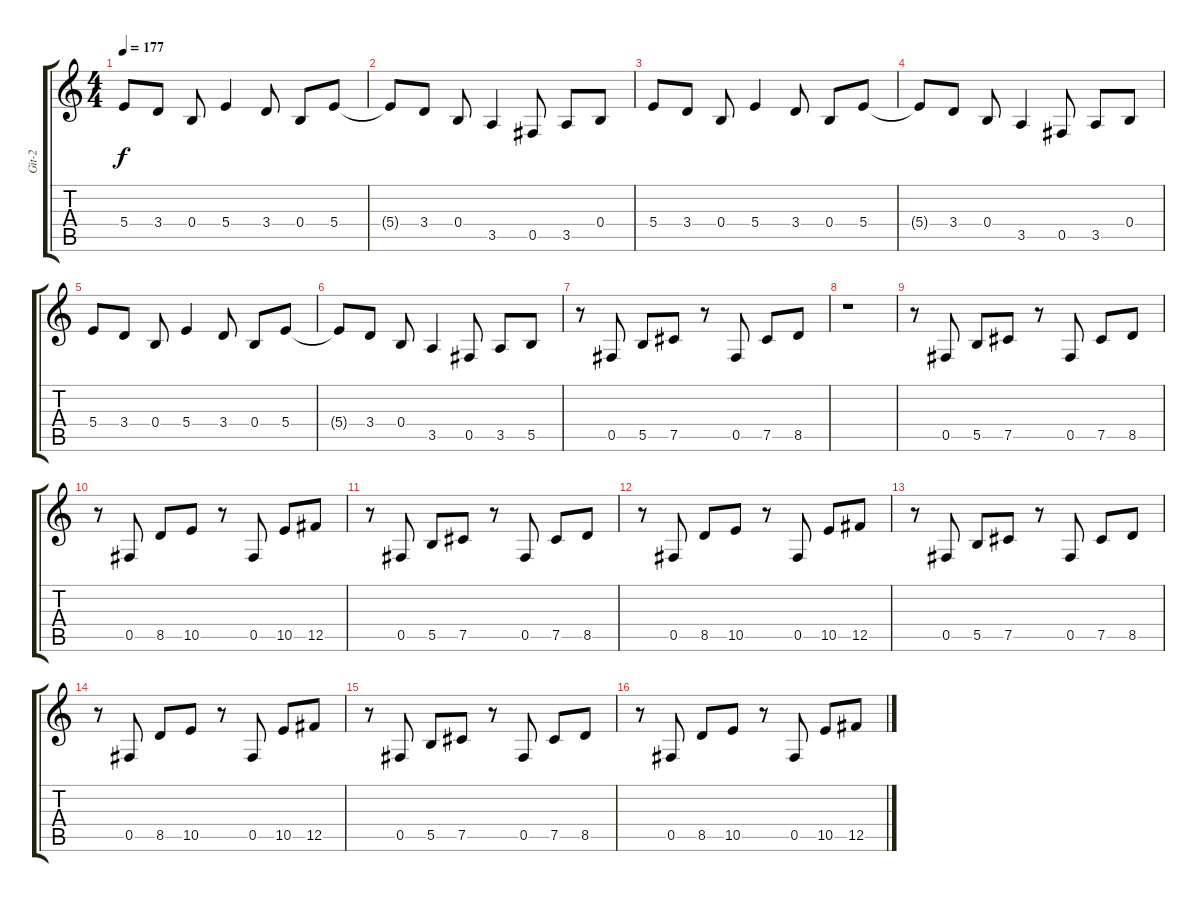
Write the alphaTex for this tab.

\track ("Git-2" "Git-2") {instrument distortionguitar}
\staff {score tabs}
\tuning (Db4 Ab3 E3 B2 Gb2 B1) {hide}
\ts (4 4)
\tempo 177
\clef g2
\ks c
5.4.8{dy f} 3.4.8 0.4.8 5.4.4 3.4.8 0.4.8 5.4.8 |
5.4{t}.8 3.4.8 0.4.8 3.5.4 0.5.8 3.5.8 0.4.8 |
5.4.8 3.4.8 0.4.8 5.4.4 3.4.8 0.4.8 5.4.8 |
5.4{t}.8 3.4.8 0.4.8 3.5.4 0.5.8 3.5.8 0.4.8 |
5.4.8 3.4.8 0.4.8 5.4.4 3.4.8 0.4.8 5.4.8 |
5.4{t}.8 3.4.8 0.4.8 3.5.4 0.5.8 3.5.8 5.5.8 |
r.8 0.5.8 5.5.8 7.5.8 r.8 0.5.8 7.5.8 8.5.8 |
r.1 |
r.8 0.5.8 5.5.8 7.5.8 r.8 0.5.8 7.5.8 8.5.8 |
r.8 0.5.8 8.5.8 10.5.8 r.8 0.5.8 10.5.8 12.5.8 |
r.8 0.5.8 5.5.8 7.5.8 r.8 0.5.8 7.5.8 8.5.8 |
r.8 0.5.8 8.5.8 10.5.8 r.8 0.5.8 10.5.8 12.5.8 |
r.8 0.5.8 5.5.8 7.5.8 r.8 0.5.8 7.5.8 8.5.8 |
r.8 0.5.8 8.5.8 10.5.8 r.8 0.5.8 10.5.8 12.5.8 |
r.8 0.5.8 5.5.8 7.5.8 r.8 0.5.8 7.5.8 8.5.8 |
r.8 0.5.8 8.5.8 10.5.8 r.8 0.5.8 10.5.8 12.5.8
